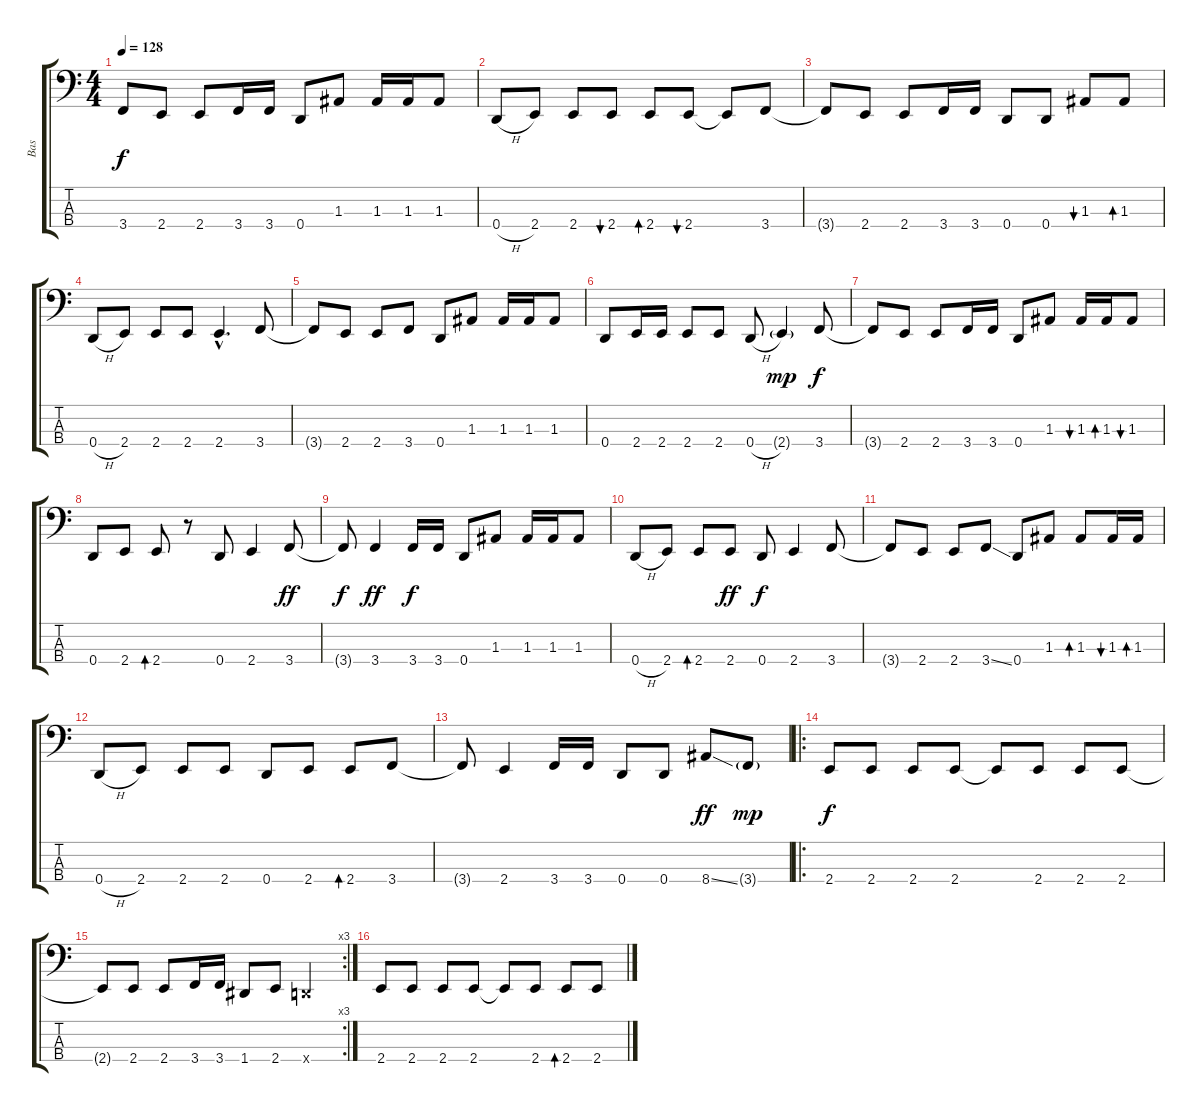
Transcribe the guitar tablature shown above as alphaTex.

\track ("Bas" "Bas") {instrument electricbasspick}
\staff {score tabs}
\tuning (G2 D2 A1 D1) {hide}
\ts (4 4)
\tempo 128
\clef f4
\ks c
3.4{t}.8{dy f} 2.4.8 2.4.8 3.4.16 3.4.16 0.4.8 1.3.8 1.3.16 1.3.16 1.3.8 |
0.4{h}.8 2.4.8 2.4.8 2.4.8{bu 240} 2.4.8{bd 240} 2.4.8{bu 240} 2.4{t}.8 3.4.8 |
3.4{t}.8 2.4.8 2.4.8 3.4.16 3.4.16 0.4.8 0.4.8 1.3.8{bu 240} 1.3.8{bd 240} |
0.4{h}.8 2.4.8 2.4.8 2.4.8 2.4{hac}.4{d} 3.4.8 |
3.4{t}.8 2.4.8 2.4.8 3.4.8 0.4.8 1.3.8 1.3.16 1.3.16 1.3.8 |
0.4.8 2.4.16 2.4.16 2.4.8 2.4.8 0.4{h}.8 2.4{g}.4{dy mp} 3.4.8{dy f} |
3.4{t}.8 2.4.8 2.4.8 3.4.16 3.4.16 0.4.8 1.3.8 1.3.16{bu 120} 1.3.16{bd 120} 1.3.8{bu 240} |
0.4.8 2.4.8 2.4.8{bd 240} r.8 0.4.8 2.4.4 3.4.8{dy ff} |
3.4{t}.8{dy f} 3.4.4{dy ff} 3.4.16{dy f} 3.4.16 0.4.8 1.3.8 1.3.16 1.3.16 1.3.8 |
0.4{h}.8 2.4.8 2.4.8{bd 240} 2.4.8{dy ff} 0.4.8{dy f} 2.4.4 3.4.8 |
3.4{t}.8 2.4.8 2.4.8 3.4{ss}.8 0.4.8 1.3.8 1.3.8{bd 240} 1.3.16{bu 120} 1.3.16{bd 120} |
0.4{h}.8 2.4.8 2.4.8 2.4.8 0.4.8 2.4.8 2.4.8{bd 240} 3.4.8 |
3.4{t}.8 2.4.4 3.4.16 3.4.16 0.4.8 0.4.8 8.4{ss}.8{dy ff} 3.4{g}.8{dy mp} |
\ro
2.4.8{dy f} 2.4.8 2.4.8 2.4.8 2.4{t}.8 2.4.8 2.4.8 2.4.8 |
\rc 3
2.4{t}.8 2.4.8 2.4.8 3.4.16 3.4.16 1.4.8 2.4.8 0.4{x}.4 |
2.4.8 2.4.8 2.4.8 2.4.8 2.4{t}.8 2.4.8 2.4.8{bd 240} 2.4.8
